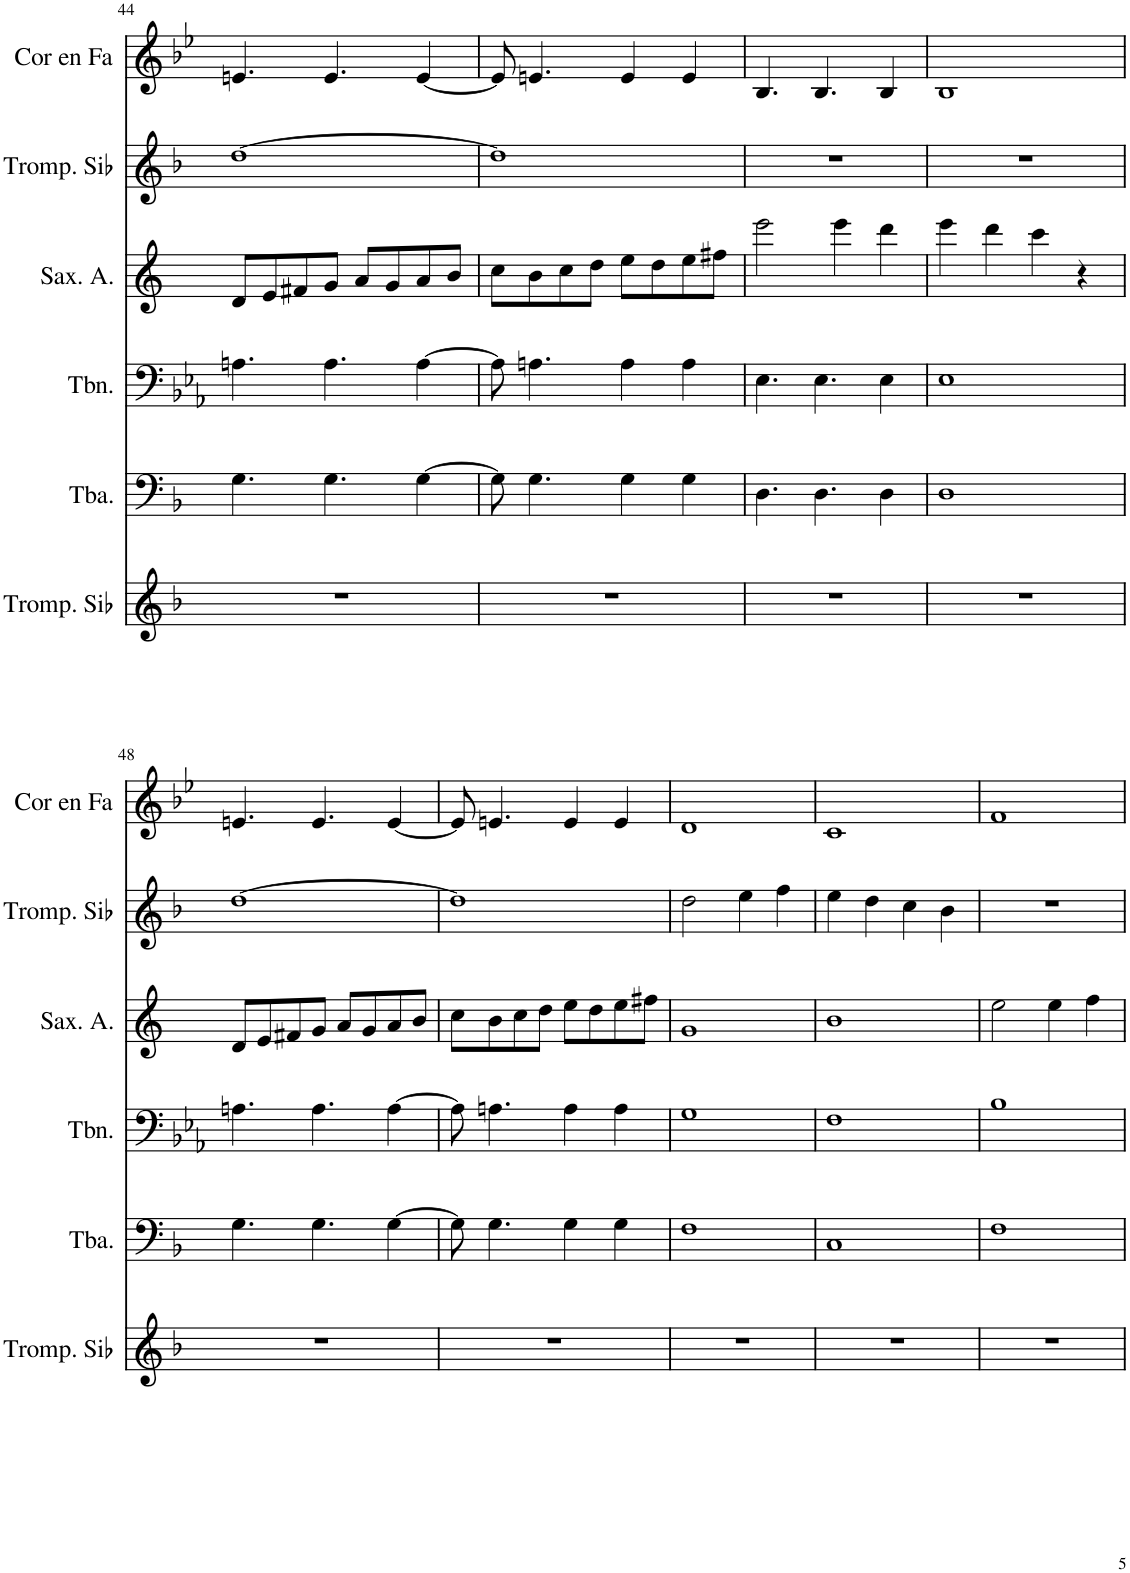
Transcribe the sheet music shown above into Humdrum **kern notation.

**kern	**kern	**kern	**kern	**kern	**kern
*part6	*part5	*part4	*part3	*part2	*part1
*staff6	*staff5	*staff4	*staff3	*staff2	*staff1
*I"Trompette en Sib	*I"Tuba	*I"Trombone	*I"Saxophone Alto	*I"Trompette en Sib	*I"Cor en Fa
*I'Tromp. Sib	*I'Tba.	*I'Tbn.	*I'Sax. A.	*I'Tromp. Sib	*I'Cor en Fa
!!LO:PB:g=z
*clefG2	*clefF4	*clefF4	*clefG2	*clefG2	*clefG2
*Trd1c2	*Trd1c2	*	*Trd5c9	*Trd1c2	*Trd4c7
*k[b-]	*k[b-]	*k[b-e-a-]	*k[]	*k[b-]	*k[b-e-]
*M4/4	*M4/4	*M4/4	*M4/4	*M4/4	*M4/4
=44	=44	=44	=44	=44	=44
1r	4.G\	4.An\	8d/L	[1dd	4.en/
.	.	.	8e/	.	.
.	.	.	8f#X/	.	.
.	4.G\	4.A\	8g/J	.	4.e/
.	.	.	8a/L	.	.
.	.	.	8g/	.	.
.	[4G\	[4A\	8a/	.	[4e/
.	.	.	8b/J	.	.
=45	=45	=45	=45	=45	=45
1r	8G\]	8A\]	8cc\L	1dd]	8e/]
.	4.G\	4.An\	8b\	.	4.en/
.	.	.	8cc\	.	.
.	.	.	8dd\J	.	.
.	4G\	4A\	8ee\L	.	4e/
.	.	.	8dd\	.	.
.	4G\	4A\	8ee\	.	4e/
.	.	.	8ff#X\J	.	.
=46	=46	=46	=46	=46	=46
1r	4.D\	4.E-\	2eee\	1r	4.B-/
.	4.D\	4.E-\	.	.	4.B-/
.	.	.	4eee\	.	.
.	4D\	4E-\	4ddd\	.	4B-/
=47	=47	=47	=47	=47	=47
1r	1D	1E-	4eee\	1r	1B-
.	.	.	4ddd\	.	.
.	.	.	4ccc\	.	.
.	.	.	4r	.	.
!!LO:LB:g=z
=48	=48	=48	=48	=48	=48
1r	4.G\	4.An\	8d/L	[1dd	4.en/
.	.	.	8e/	.	.
.	.	.	8f#X/	.	.
.	4.G\	4.A\	8g/J	.	4.e/
.	.	.	8a/L	.	.
.	.	.	8g/	.	.
.	[4G\	[4A\	8a/	.	[4e/
.	.	.	8b/J	.	.
=49	=49	=49	=49	=49	=49
1r	8G\]	8A\]	8cc\L	1dd]	8e/]
.	4.G\	4.An\	8b\	.	4.en/
.	.	.	8cc\	.	.
.	.	.	8dd\J	.	.
.	4G\	4A\	8ee\L	.	4e/
.	.	.	8dd\	.	.
.	4G\	4A\	8ee\	.	4e/
.	.	.	8ff#X\J	.	.
=50	=50	=50	=50	=50	=50
1r	1F	1G	1g	2dd\	1d
.	.	.	.	4ee\	.
.	.	.	.	4ff\	.
=51	=51	=51	=51	=51	=51
1r	1C	1F	1b	4ee\	1c
.	.	.	.	4dd\	.
.	.	.	.	4cc\	.
.	.	.	.	4b-\	.
=52	=52	=52	=52	=52	=52
1r	1F	1B-	2ee\	1r	1f
.	.	.	4ee\	.	.
.	.	.	4ff\	.	.
=	=	=	=	=	=
*-	*-	*-	*-	*-	*-
